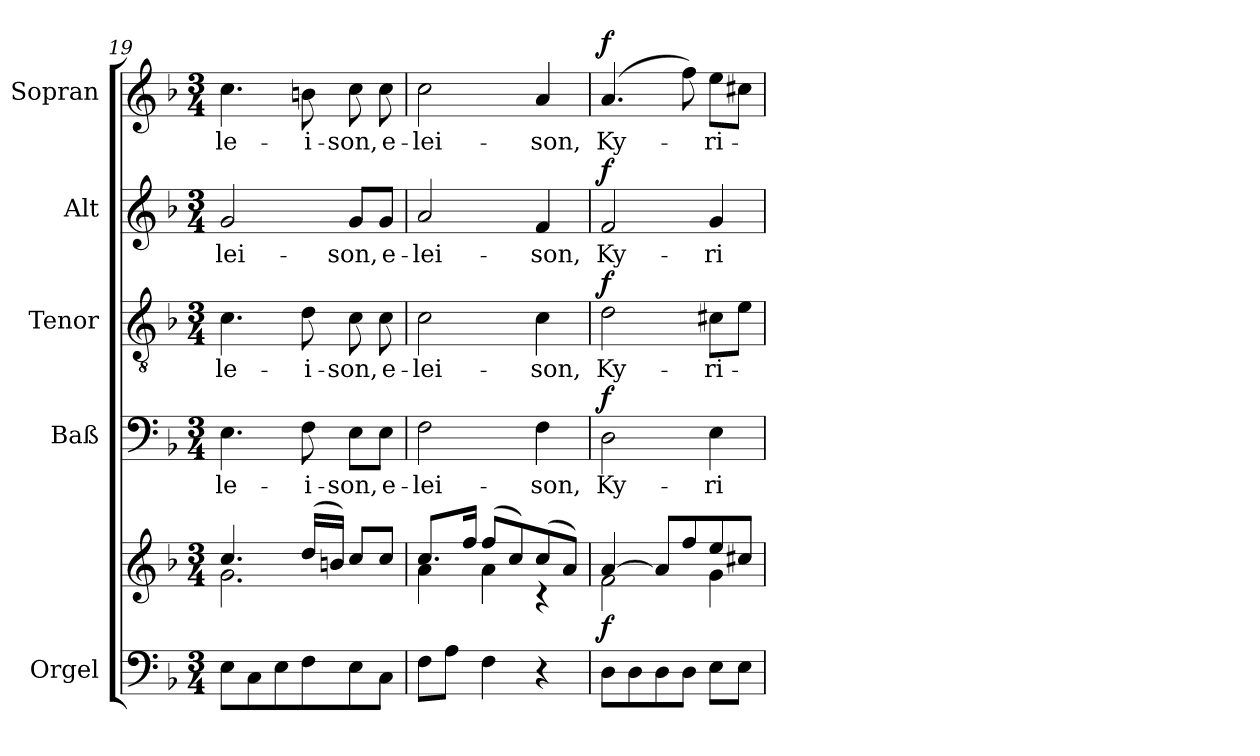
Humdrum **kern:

**kern	**kern	**dynam	**kern	**text	**dynam	**kern	**text	**dynam	**kern	**text	**dynam	**kern	**text	**dynam
*part5	*part5	*part5	*part4	*part4	*part4	*part3	*part3	*part3	*part2	*part2	*part2	*part1	*part1	*part1
*staff6	*staff5	*staff5/6	*staff4	*staff4	*staff4	*staff3	*staff3	*staff3	*staff2	*staff2	*staff2	*staff1	*staff1	*staff1
*I"Orgel	*	*	*I"Baß	*	*	*I"Tenor	*	*	*I"Alt	*	*	*I"Sopran	*	*
*I'Org.	*	*	*	*	*	*	*	*	*	*	*	*	*	*
!!LO:LB:g=z
*clefF4	*clefG2	*	*clefF4	*	*	*clefGv2	*	*	*clefG2	*	*	*clefG2	*	*
*k[b-]	*k[b-]	*	*k[b-]	*	*	*k[b-]	*	*	*k[b-]	*	*	*k[b-]	*	*
*F:	*F:	*	*F:	*	*	*F:	*	*	*F:	*	*	*F:	*	*
*M3/4	*M3/4	*	*M3/4	*	*	*M3/4	*	*	*M3/4	*	*	*M3/4	*	*
=19	=19	=19	=19	=19	=19	=19	=19	=19	=19	=19	=19	=19	=19	=19
*	*^	*	*	*	*	*	*	*	*	*	*	*	*	*
!	!	!	!	!	!LO:LY:b	!	!	!LO:LY:b	!	!	!LO:LY:b	!	!	!LO:LY:b	!
8E\L	4.cc/	2.g\	.	4.E\	-le-	.	4.c\	-le-	.	2g/	-lei-	.	4.cc\	-le-	.
8C\	.	.	.	.	.	.	.	.	.	.	.	.	.	.	.
8E\	.	.	.	.	.	.	.	.	.	.	.	.	.	.	.
!	!	!	!	!	!LO:LY:b	!	!	!LO:LY:b	!	!	!	!	!	!LO:LY:b	!
8F\	(>16dd/LL	.	.	8F\	-i-	.	8d\	-i-	.	.	.	.	8bn\	-i-	.
.	16bn/JJ)	.	.	.	.	.	.	.	.	.	.	.	.	.	.
!	!	!	!	!	!LO:LY:b	!	!	!LO:LY:b	!	!	!LO:LY:b	!	!	!LO:LY:b	!
8E\	8cc/L	.	.	8E\L	-son,	.	8c\	-son,	.	8g/L	-son,	.	8cc\	-son,	.
!	!	!	!	!	!LO:LY:b	!	!	!LO:LY:b	!	!	!LO:LY:b	!	!	!LO:LY:b	!
8C\J	8cc/J	.	.	8E\J	e-	.	8c\	e-	.	8g/J	e-	.	8cc\	e-	.
=20	=20	=20	=20	=20	=20	=20	=20	=20	=20	=20	=20	=20	=20	=20	=20
!	!	!	!	!	!LO:LY:b	!	!	!LO:LY:b	!	!	!LO:LY:b	!	!	!LO:LY:b	!
8F\L	8.cc/L	4a\	.	2F\	-lei-	.	2c\	-lei-	.	2a/	-lei-	.	2cc\	-lei-	.
8A\J	.	.	.	.	.	.	.	.	.	.	.	.	.	.	.
.	16ff/Jk	.	.	.	.	.	.	.	.	.	.	.	.	.	.
4F\	(>8ff/L	4a\	.	.	.	.	.	.	.	.	.	.	.	.	.
.	8cc/)	.	.	.	.	.	.	.	.	.	.	.	.	.	.
!	!	!	!	!	!LO:LY:b	!	!	!LO:LY:b	!	!	!LO:LY:b	!	!	!LO:LY:b	!
4r	(>8cc/	4rc	.	4F\	-son,	.	4c\	-son,	.	4f/	-son,	.	4a/	-son,	.
.	8a/J)	.	.	.	.	.	.	.	.	.	.	.	.	.	.
=21	=21	=21	=21	=21	=21	=21	=21	=21	=21	=21	=21	=21	=21	=21	=21
!	!	!	!LO:DY:b	!	!LO:LY:b	!LO:DY:a	!	!LO:LY:b	!LO:DY:a	!	!LO:LY:b	!LO:DY:a	!	!LO:LY:b	!LO:DY:a
8D\L	[>4a/	2f\	f	2D\	Ky-	f	2d\	Ky-	f	2f/	Ky-	f	(4.a/	Ky-	f
8D\	.	.	.	.	.	.	.	.	.	.	.	.	.	.	.
8D\	8a/L]	.	.	.	.	.	.	.	.	.	.	.	.	.	.
8D\J	8ff/	.	.	.	.	.	.	.	.	.	.	.	8ff\)	.	.
!	!	!	!	!	!LO:LY:b	!	!	!LO:LY:b	!	!	!LO:LY:b	!	!	!LO:LY:b	!
8E\L	8ee/	4g\	.	4E\	-ri-	.	8c#X\L	-ri-	.	4g/	-ri-	.	8ee\L	-ri-	.
8E\J	8cc#X/J	.	.	.	.	.	8e\J	.	.	.	.	.	8cc#X\J	.	.
*	*v	*v	*	*	*	*	*	*	*	*	*	*	*	*	*
=	=	=	=	=	=	=	=	=	=	=	=	=	=	=
*-	*-	*-	*-	*-	*-	*-	*-	*-	*-	*-	*-	*-	*-	*-
